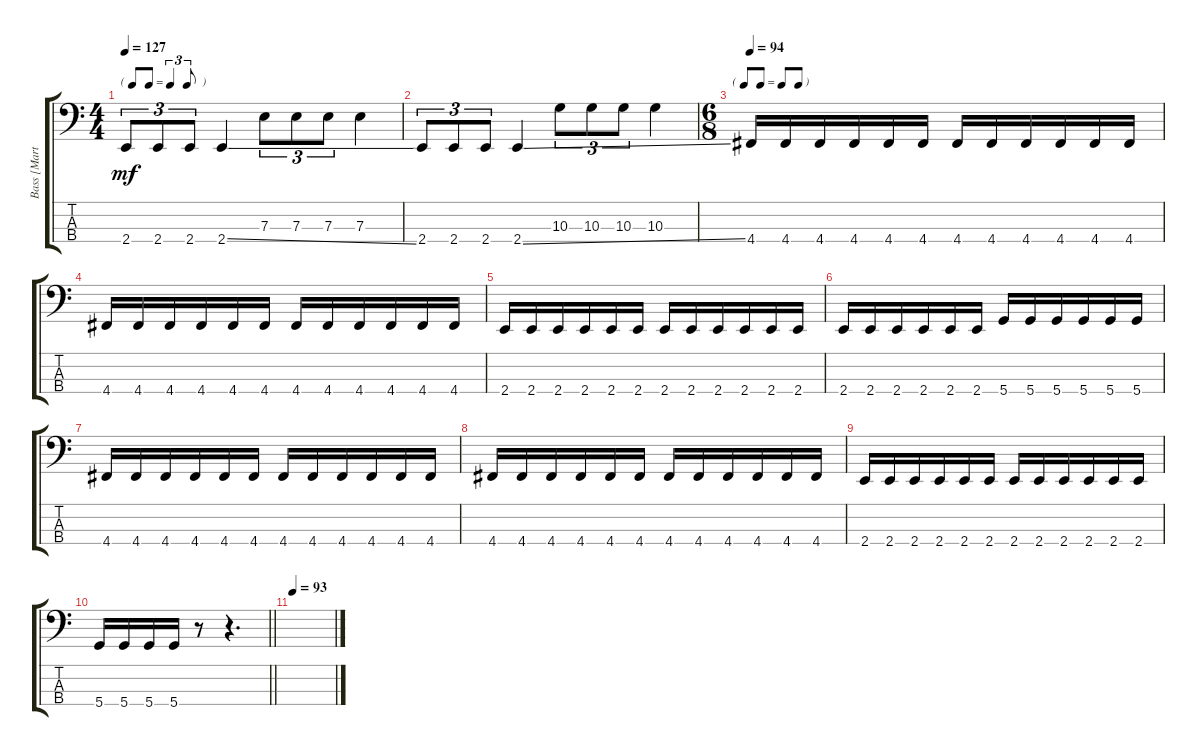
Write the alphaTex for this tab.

\track ("Bass [Martin Mendez]" "Bass [Mart") {instrument electricbassfinger}
\staff {score tabs}
\tuning (G2 D2 A1 D1) {hide}
\ts (4 4)
\tf triplet8th
\tempo 127
\clef f4
\ks c
2.4.8{tu (3 2) dy mf} 2.4.8{tu (3 2)} 2.4.8{tu (3 2)} 2.4{ss}.4 7.3.8{tu (3 2)} 7.3.8{tu (3 2)} 7.3.8{tu (3 2)} 7.3.4 |
2.4.8{tu (3 2)} 2.4.8{tu (3 2)} 2.4.8{tu (3 2)} 2.4{ss}.4 10.3.8{tu (3 2)} 10.3.8{tu (3 2)} 10.3.8{tu (3 2)} 10.3.4 |
\ts (6 8)
\tf none
\tempo 94
4.4.16 4.4.16 4.4.16 4.4.16 4.4.16 4.4.16 4.4.16 4.4.16 4.4.16 4.4.16 4.4.16 4.4.16 |
4.4.16 4.4.16 4.4.16 4.4.16 4.4.16 4.4.16 4.4.16 4.4.16 4.4.16 4.4.16 4.4.16 4.4.16 |
2.4.16 2.4.16 2.4.16 2.4.16 2.4.16 2.4.16 2.4.16 2.4.16 2.4.16 2.4.16 2.4.16 2.4.16 |
2.4.16 2.4.16 2.4.16 2.4.16 2.4.16 2.4.16 5.4.16 5.4.16 5.4.16 5.4.16 5.4.16 5.4.16 |
4.4.16 4.4.16 4.4.16 4.4.16 4.4.16 4.4.16 4.4.16 4.4.16 4.4.16 4.4.16 4.4.16 4.4.16 |
4.4.16 4.4.16 4.4.16 4.4.16 4.4.16 4.4.16 4.4.16 4.4.16 4.4.16 4.4.16 4.4.16 4.4.16 |
2.4.16 2.4.16 2.4.16 2.4.16 2.4.16 2.4.16 2.4.16 2.4.16 2.4.16 2.4.16 2.4.16 2.4.16 |
\barLineRight lightlight
5.4.16 5.4.16 5.4.16 5.4.16 r.8 r.4{d} |
\tempo 93
